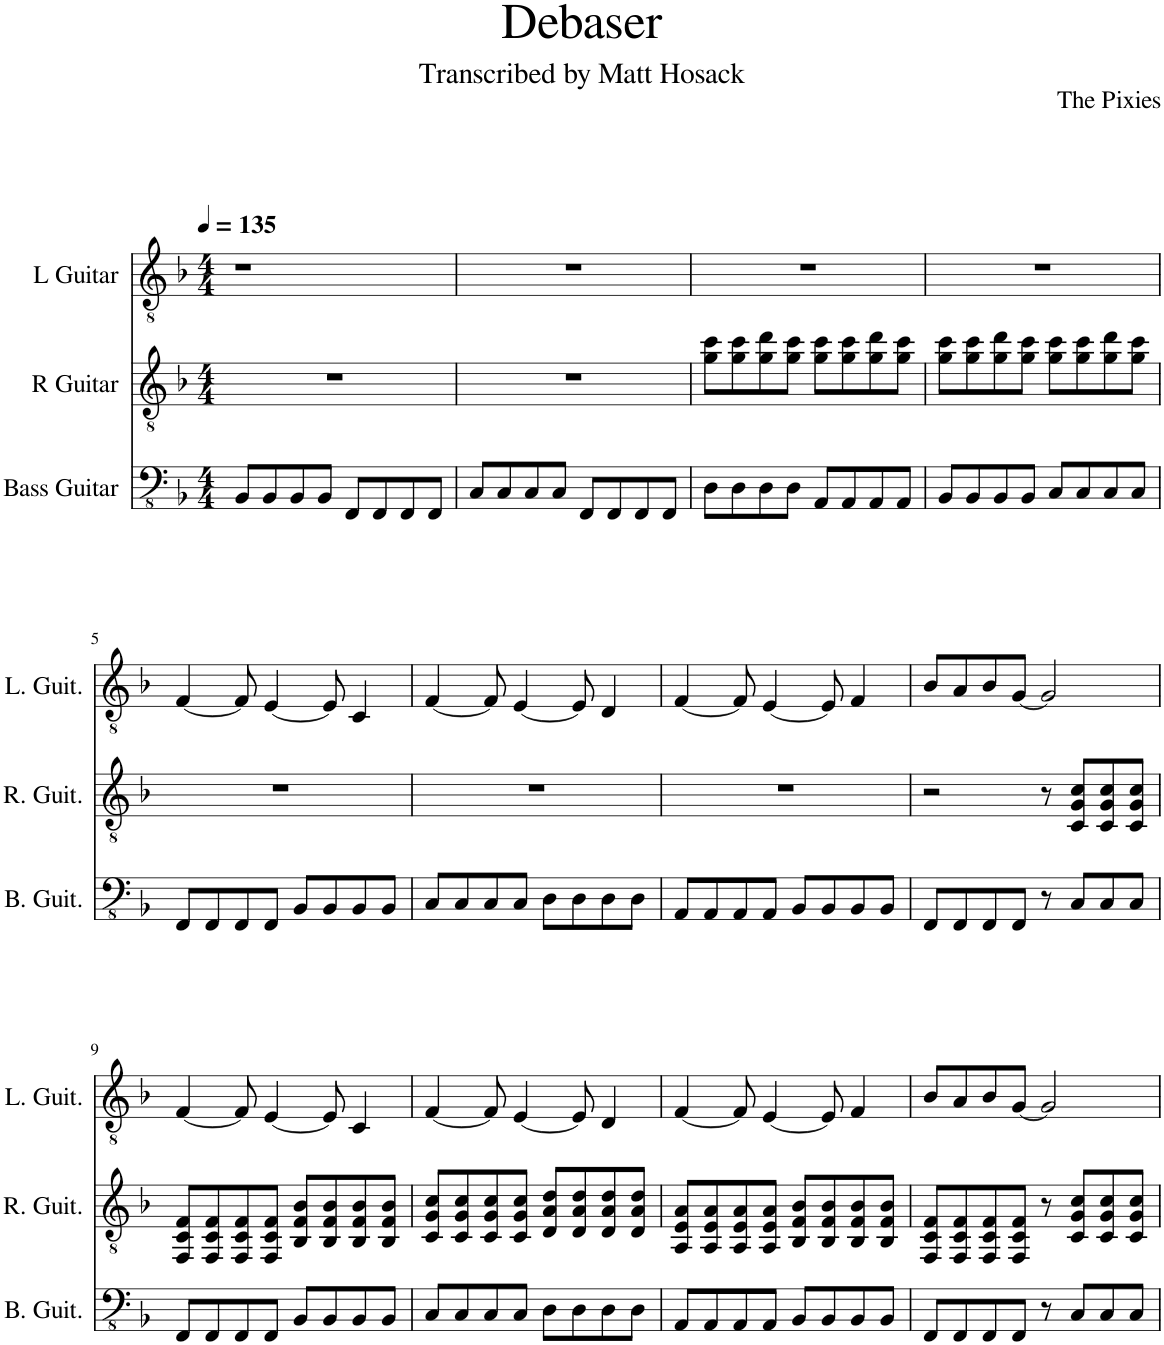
**kern	**kern	**kern
*part3	*part2	*part1
*staff3	*staff2	*staff1
*I"Bass Guitar	*I"R Guitar	*I"L Guitar
*I'B. Guit.	*I'R. Guit.	*I'L. Guit.
*clefFv4	*clefGv2	*clefGv2
*k[b-]	*k[b-]	*k[b-]
*M4/4	*M4/4	*M4/4
*MM135	*MM135	*MM135
=1	=1	=1
8BBB-/L	1r	1r
8BBB-/	.	.
8BBB-/	.	.
8BBB-/J	.	.
8FFF/L	.	.
8FFF/	.	.
8FFF/	.	.
8FFF/J	.	.
=2	=2	=2
8CC/L	1r	1r
8CC/	.	.
8CC/	.	.
8CC/J	.	.
8FFF/L	.	.
8FFF/	.	.
8FFF/	.	.
8FFF/J	.	.
=3	=3	=3
8DD\L	8g\ 8cc\L	1r
8DD\	8g\ 8cc\	.
8DD\	8g\ 8dd\	.
8DD\J	8g\ 8cc\J	.
8AAA/L	8g\ 8cc\L	.
8AAA/	8g\ 8cc\	.
8AAA/	8g\ 8dd\	.
8AAA/J	8g\ 8cc\J	.
=4	=4	=4
8BBB-/L	8g\ 8cc\L	1r
8BBB-/	8g\ 8cc\	.
8BBB-/	8g\ 8dd\	.
8BBB-/J	8g\ 8cc\J	.
8CC/L	8g\ 8cc\L	.
8CC/	8g\ 8cc\	.
8CC/	8g\ 8dd\	.
8CC/J	8g\ 8cc\J	.
!!LO:LB:g=z
=5	=5	=5
8FFF/L	1r	[4F/
8FFF/	.	.
8FFF/	.	8F/]
8FFF/J	.	[4E/
8BBB-/L	.	.
8BBB-/	.	8E/]
8BBB-/	.	4C/
8BBB-/J	.	.
=6	=6	=6
8CC/L	1r	[4F/
8CC/	.	.
8CC/	.	8F/]
8CC/J	.	[4E/
8DD\L	.	.
8DD\	.	8E/]
8DD\	.	4D/
8DD\J	.	.
=7	=7	=7
8AAA/L	1r	[4F/
8AAA/	.	.
8AAA/	.	8F/]
8AAA/J	.	[4E/
8BBB-/L	.	.
8BBB-/	.	8E/]
8BBB-/	.	4F/
8BBB-/J	.	.
=8	=8	=8
8FFF/L	2r	8B-/L
8FFF/	.	8A/
8FFF/	.	8B-/
8FFF/J	.	[8G/J
8r	8r	2G/]
8CC/L	8C/ 8G/ 8c/L	.
8CC/	8C/ 8G/ 8c/	.
8CC/J	8C/ 8G/ 8c/J	.
!!LO:LB:g=z
=9	=9	=9
8FFF/L	8FF/ 8C/ 8F/L	[4F/
8FFF/	8FF/ 8C/ 8F/	.
8FFF/	8FF/ 8C/ 8F/	8F/]
8FFF/J	8FF/ 8C/ 8F/J	[4E/
8BBB-/L	8BB-/ 8F/ 8B-/L	.
8BBB-/	8BB-/ 8F/ 8B-/	8E/]
8BBB-/	8BB-/ 8F/ 8B-/	4C/
8BBB-/J	8BB-/ 8F/ 8B-/J	.
=10	=10	=10
8CC/L	8C/ 8G/ 8c/L	[4F/
8CC/	8C/ 8G/ 8c/	.
8CC/	8C/ 8G/ 8c/	8F/]
8CC/J	8C/ 8G/ 8c/J	[4E/
8DD\L	8D/ 8A/ 8d/L	.
8DD\	8D/ 8A/ 8d/	8E/]
8DD\	8D/ 8A/ 8d/	4D/
8DD\J	8D/ 8A/ 8d/J	.
=11	=11	=11
8AAA/L	8AA/ 8E/ 8A/L	[4F/
8AAA/	8AA/ 8E/ 8A/	.
8AAA/	8AA/ 8E/ 8A/	8F/]
8AAA/J	8AA/ 8E/ 8A/J	[4E/
8BBB-/L	8BB-/ 8F/ 8B-/L	.
8BBB-/	8BB-/ 8F/ 8B-/	8E/]
8BBB-/	8BB-/ 8F/ 8B-/	4F/
8BBB-/J	8BB-/ 8F/ 8B-/J	.
=12	=12	=12
8FFF/L	8FF/ 8C/ 8F/L	8B-/L
8FFF/	8FF/ 8C/ 8F/	8A/
8FFF/	8FF/ 8C/ 8F/	8B-/
8FFF/J	8FF/ 8C/ 8F/J	[8G/J
8r	8r	2G/]
8CC/L	8C/ 8G/ 8c/L	.
8CC/	8C/ 8G/ 8c/	.
8CC/J	8C/ 8G/ 8c/J	.
=	=	=
*-	*-	*-
